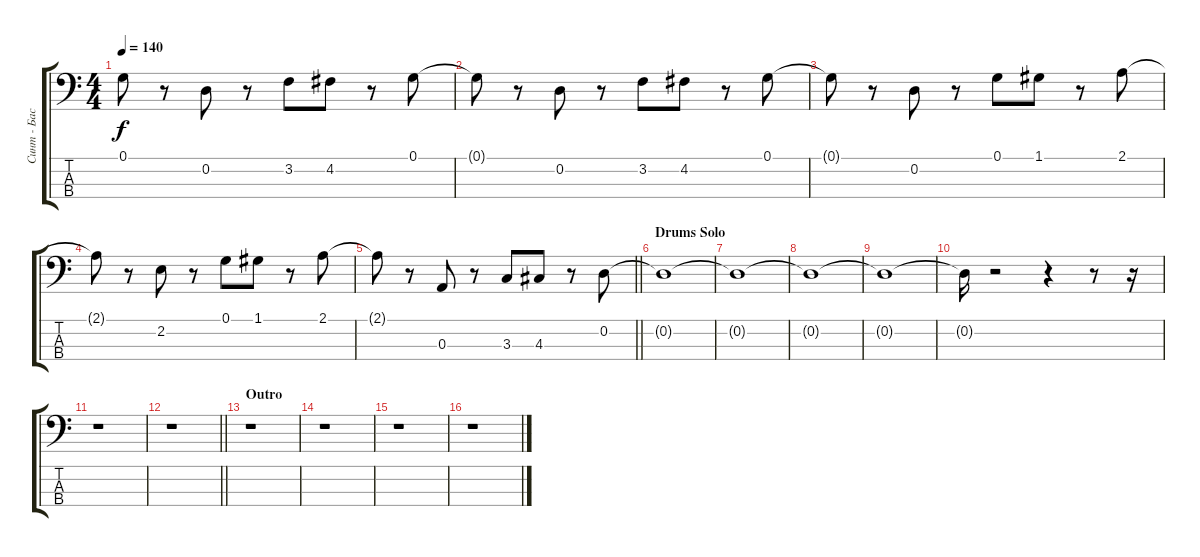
\track ("Синт - Бас" "Синт - Бас") {instrument electricbassfinger}
\staff {score tabs}
\tuning (G2 D2 A1 E1) {hide}
\ts (4 4)
\tempo 140
\clef f4
\ks c
0.1{t}.8{dy f} r.8 0.2.8 r.8 3.2.8 4.2.8 r.8 0.1.8 |
0.1{t}.8 r.8 0.2.8 r.8 3.2.8 4.2.8 r.8 0.1.8 |
0.1{t}.8 r.8 0.2.8 r.8 0.1.8 1.1.8 r.8 2.1.8 |
2.1{t}.8 r.8 2.2.8 r.8 0.1.8 1.1.8 r.8 2.1.8 |
\barLineRight lightlight
2.1{t}.8 r.8 0.3.8 r.8 3.3.8 4.3.8 r.8 0.2.8 |
\section ("" "Drums Solo ")
0.2{t}.1 |
0.2{t}.1 |
0.2{t}.1 |
0.2{t}.1 |
0.2{t}.16 r.2 r.4 r.8 r.16 |
r.1 |
\barLineRight lightlight
r.1 |
\section ("" "Outro")
r.1 |
r.1 |
r.1 |
r.1
